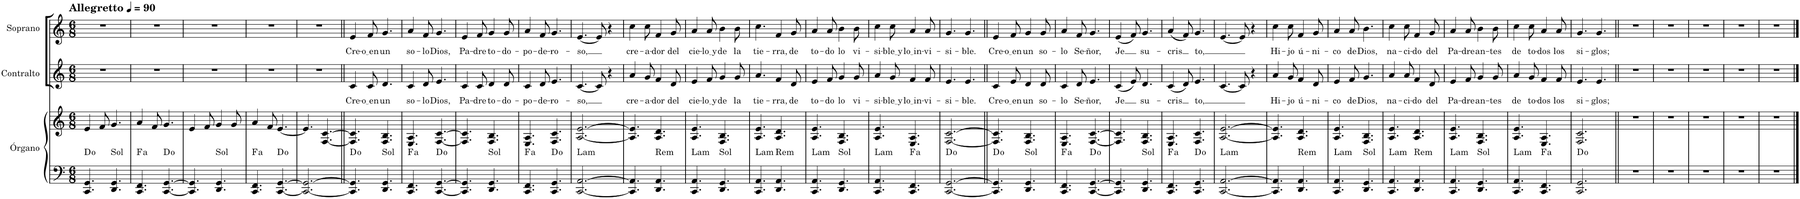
**kern	**kern	**harte	**kern	**text	**kern	**text
*part3	*part3	*part3	*part2	*part2	*part1	*part1
*staff4	*staff3	*	*staff2	*staff2	*staff1	*staff1
*I"Órgano	*	*	*I"Contralto	*	*I"Soprano	*
*	*	*	*I'C.	*	*I'S.	*
*clefF4	*clefG2	*	*clefG2	*	*clefG2	*
*k[]	*k[]	*	*k[]	*	*k[]	*
*M6/8	*M6/8	*	*M6/8	*	*M6/8	*
*MM90	*MM90	*	*MM90	*	*MM90	*
=1	=1	=1	=1	=1	=1	=1
!	!	!	!	!	!LO:TX:a:B:t=Allegretto	!
4.CC/ 4.GG/	4e/	D:dim	2.r	.	2.r	.
.	8f/	.	.	.	.	.
!	!	!LO:H:kt=Sol	!	!	!	!
4.DD/ 4.GG/	4.g/	N	.	.	.	.
=2	=2	=2	=2	=2	=2	=2
!	!	!LO:H:kt=a	!	!	!	!
4.CC/ 4.FF/	4a/	.	2.r	.	2.r	.
.	8f/	.	.	.	.	.
[4.CC/ [4.GG/	4.g/	D:dim	.	.	.	.
=3	=3	=3	=3	=3	=3	=3
4.CC/] 4.GG/]	4e/	.	2.r	.	2.r	.
.	8f/	.	.	.	.	.
!	!	!LO:H:kt=Sol	!	!	!	!
4.DD/ 4.GG/	4g/	N	.	.	.	.
.	8g/	.	.	.	.	.
=4	=4	=4	=4	=4	=4	=4
!	!	!LO:H:kt=a	!	!	!	!
4.CC/ 4.FF/	4a/	.	2.r	.	2.r	.
.	8f/	.	.	.	.	.
[4.CC/ [4.GG/	[4.e/	D:dim	.	.	.	.
=5	=5	=5	=5	=5	=5	=5
2.CC/_ 2.GG/_	4.e/]	.	2.r	.	2.r	.
.	[4.F/ [4.c/	.	.	.	.	.
=6||	=6||	=6||	=6||	=6||	=6||	=6||
!	!	!	!	!LO:LY:b	!	!LO:LY:b
4.CC/] 4.GG/]	4.F/] 4.c/]	D:dim	4c/	Cre-	4e/	Cre-
!	!	!	!	!LO:LY:b	!	!LO:LY:b
.	.	.	8c/	o en	8f/	o en
!	!	!LO:H:kt=Sol	!	!LO:LY:b	!	!LO:LY:b
4.DD/ 4.GG/	4.F/ 4.B/	N	4.d/	un	4.g/	un
=7	=7	=7	=7	=7	=7	=7
!	!	!LO:H:kt=a	!	!LO:LY:b	!	!LO:LY:b
4.CC/ 4.FF/	4.E/ 4.A/	.	4c/	so-	4a/	so-
!	!	!	!	!LO:LY:b	!	!LO:LY:b
.	.	.	8d/	-lo	8f/	-lo
!	!	!	!	!LO:LY:b	!	!LO:LY:b
[4.CC/ [4.GG/	[4.F/ [4.c/	D:dim	4.e/	Dios,	4.g/	Dios,
=8	=8	=8	=8	=8	=8	=8
!	!	!	!	!LO:LY:b	!	!LO:LY:b
4.CC/] 4.GG/]	4.F/] 4.c/]	.	4c/	Pa-	4e/	Pa-
!	!	!	!	!LO:LY:b	!	!LO:LY:b
.	.	.	8c/	-dre	8f/	-dre
!	!	!LO:H:kt=Sol	!	!LO:LY:b	!	!LO:LY:b
4.DD/ 4.GG/	4.F/ 4.B/	N	4d/	to-	4g/	to-
!	!	!	!	!LO:LY:b	!	!LO:LY:b
.	.	.	8d/	-do-	8g/	-do-
=9	=9	=9	=9	=9	=9	=9
!	!	!LO:H:kt=a	!	!LO:LY:b	!	!LO:LY:b
4.CC/ 4.FF/	4.E/ 4.A/	.	4c/	-po-	4a/	-po-
!	!	!	!	!LO:LY:b	!	!LO:LY:b
.	.	.	8d/	-de-	8f/	-de-
!	!	!	!	!LO:LY:b	!	!LO:LY:b
4.CC/ 4.GG/	4.F/ 4.c/	D:dim	4.e/	-ro-	4.g/	-ro-
=10	=10	=10	=10	=10	=10	=10
!	!	!LO:H:kt=Lam	!	!LO:LY:b	!	!LO:LY:b
[2.CC/ [2.AAn/	[2.A/ [2.e/	N	[4.c/	-so,	[4.e/	-so,
.	.	.	8c/]	.	8e/]	.
.	.	.	4r	.	4r	.
=11	=11	=11	=11	=11	=11	=11
!	!	!	!	!LO:LY:b	!	!LO:LY:b
4.CC/] 4.AA/]	4.A/] 4.e/]	.	4a/	cre-	4cc\	cre-
!	!	!	!	!LO:LY:b	!	!LO:LY:b
.	.	.	8g/	-a-	8cc\	-a-
!	!	!LO:H:kt=Rem	!	!LO:LY:b	!	!LO:LY:b
4.DD/ 4.AA/	4.A/ 4.d/	N	4f/	-dor	4f/	-dor
!	!	!	!	!LO:LY:b	!	!LO:LY:b
.	.	.	8d/	del	8g/	del
=12	=12	=12	=12	=12	=12	=12
!	!	!LO:H:kt=Lam	!	!LO:LY:b	!	!LO:LY:b
4.CC/ 4.AA/	4.A/ 4.e/	N	4e/	cie-	4a/	cie-
!	!	!	!	!LO:LY:b	!	!LO:LY:b
.	.	.	8f/	lo y	8a/	lo y
!	!	!LO:H:kt=Sol	!	!LO:LY:b	!	!LO:LY:b
4.DD/ 4.GG/	4.F/ 4.B/	N	4g/	de	4b\	de
!	!	!	!	!LO:LY:b	!	!LO:LY:b
.	.	.	8g/	la	8b\	la
=13	=13	=13	=13	=13	=13	=13
!	!	!LO:H:kt=Lam	!	!LO:LY:b	!	!LO:LY:b
4.CC/ 4.AA/	4.A/ 4.e/	N	4.a/	tie-	4.cc\	tie-
!	!	!LO:H:kt=Rem	!	!LO:LY:b	!	!LO:LY:b
4.DD/ 4.AA/	4.A/ 4.d/	N	4f/	-rra,	4f/	-rra,
!	!	!	!	!LO:LY:b	!	!LO:LY:b
.	.	.	8d/	de	8g/	de
=14	=14	=14	=14	=14	=14	=14
!	!	!LO:H:kt=Lam	!	!LO:LY:b	!	!LO:LY:b
4.CC/ 4.AA/	4.A/ 4.e/	N	4e/	to-	4a/	to-
!	!	!	!	!LO:LY:b	!	!LO:LY:b
.	.	.	8f/	-do	8a/	-do
!	!	!LO:H:kt=Sol	!	!LO:LY:b	!	!LO:LY:b
4.DD/ 4.GG/	4.F/ 4.B/	N	4g/	lo	4b\	lo
!	!	!	!	!LO:LY:b	!	!LO:LY:b
.	.	.	8g/	vi-	8b\	vi-
=15	=15	=15	=15	=15	=15	=15
!	!	!LO:H:kt=Lam	!	!LO:LY:b	!	!LO:LY:b
4.CC/ 4.AA/	4.A/ 4.e/	N	4a/	-si-	4cc\	-si-
!	!	!	!	!LO:LY:b	!	!LO:LY:b
.	.	.	8g/	ble y	8cc\	ble y
!	!	!LO:H:kt=a	!	!LO:LY:b	!	!LO:LY:b
4.CC/ 4.FF/	4.E/ 4.A/	.	4f/	lo in	4a/	lo in
!	!	!	!	!LO:LY:b	!	!LO:LY:b
.	.	.	8f/	-vi-	8a/	-vi-
=16	=16	=16	=16	=16	=16	=16
!	!	!	!	!LO:LY:b	!	!LO:LY:b
[2.CC/ [2.GG/	[2.F/ [2.c/	D:dim	4.e/	-si-	4.g/	-si-
!	!	!	!	!LO:LY:b	!	!LO:LY:b
.	.	.	4.e/	-ble.	4.g/	-ble.
=17||	=17||	=17||	=17||	=17||	=17||	=17||
!	!	!	!	!LO:LY:b	!	!LO:LY:b
4.CC/] 4.GG/]	4.F/] 4.c/]	D:dim	4c/	Cre-	4e/	Cre-
!	!	!	!	!LO:LY:b	!	!LO:LY:b
.	.	.	8e/	o en	8f/	o en
!	!	!LO:H:kt=Sol	!	!LO:LY:b	!	!LO:LY:b
4.DD/ 4.GG/	4.F/ 4.B/	N	4d/	un	4g/	un
!	!	!	!	!LO:LY:b	!	!LO:LY:b
.	.	.	8d/	so-	8g/	so-
=18	=18	=18	=18	=18	=18	=18
!	!	!LO:H:kt=a	!	!LO:LY:b	!	!LO:LY:b
4.CC/ 4.FF/	4.E/ 4.A/	.	4c/	-lo	4a/	-lo
!	!	!	!	!LO:LY:b	!	!LO:LY:b
.	.	.	8d/	Se-	8f/	Se-
!	!	!	!	!LO:LY:b	!	!LO:LY:b
[4.CC/ [4.GG/	[4.F/ [4.c/	D:dim	4.e/	-ñor,	4.g/	-ñor,
=19	=19	=19	=19	=19	=19	=19
!	!	!	!	!LO:LY:b	!	!LO:LY:b
4.CC/] 4.GG/]	4.F/] 4.c/]	.	(4c/	-Je	(4e/	-Je
.	.	.	8e/)	.	8f/)	.
!	!	!LO:H:kt=Sol	!	!LO:LY:b	!	!LO:LY:b
4.DD/ 4.GG/	4.F/ 4.B/	N	4.d/	su-	4.g/	su-
=20	=20	=20	=20	=20	=20	=20
!	!	!LO:H:kt=a	!	!LO:LY:b	!	!LO:LY:b
4.CC/ 4.FF/	4.E/ 4.A/	.	(4c/	-cris	(4a/	-cris
.	.	.	8d/)	.	8f/)	.
!	!	!	!	!LO:LY:b	!	!LO:LY:b
4.CC/ 4.GG/	4.F/ 4.c/	D:dim	4.e/	-to,	4.g/	-to,
=21	=21	=21	=21	=21	=21	=21
!	!	!LO:H:kt=Lam	!	!	!	!
[2.CC/ [2.AAn/	[2.A/ [2.e/	N	[4.c/	.	[4.e/	.
.	.	.	8c/]	.	8e/]	.
.	.	.	4r	.	4r	.
=22	=22	=22	=22	=22	=22	=22
!	!	!	!	!LO:LY:b	!	!LO:LY:b
4.CC/] 4.AA/]	4.A/] 4.e/]	.	4a/	Hi-	4cc\	Hi-
!	!	!	!	!LO:LY:b	!	!LO:LY:b
.	.	.	8g/	-jo	8cc\	-jo
!	!	!LO:H:kt=Rem	!	!LO:LY:b	!	!LO:LY:b
4.DD/ 4.AA/	4.A/ 4.d/	N	4f/	ú-	4f/	ú-
!	!	!	!	!LO:LY:b	!	!LO:LY:b
.	.	.	8d/	-ni-	8g/	-ni-
=23	=23	=23	=23	=23	=23	=23
!	!	!LO:H:kt=Lam	!	!LO:LY:b	!	!LO:LY:b
4.CC/ 4.AA/	4.A/ 4.e/	N	4e/	-co	4a/	-co
!	!	!	!	!LO:LY:b	!	!LO:LY:b
.	.	.	8f/	de	8a/	de
!	!	!LO:H:kt=Sol	!	!LO:LY:b	!	!LO:LY:b
4.DD/ 4.GG/	4.F/ 4.B/	N	4.g/	Dios,	4.b\	Dios,
=24	=24	=24	=24	=24	=24	=24
!	!	!LO:H:kt=Lam	!	!LO:LY:b	!	!LO:LY:b
4.CC/ 4.AA/	4.A/ 4.e/	N	4a/	na-	4cc\	na-
!	!	!	!	!LO:LY:b	!	!LO:LY:b
.	.	.	8a/	-ci-	8cc\	-ci-
!	!	!LO:H:kt=Rem	!	!LO:LY:b	!	!LO:LY:b
4.DD/ 4.AA/	4.A/ 4.d/	N	4f/	-do	4f/	-do
!	!	!	!	!LO:LY:b	!	!LO:LY:b
.	.	.	8d/	del	8g/	del
=25	=25	=25	=25	=25	=25	=25
!	!	!LO:H:kt=Lam	!	!LO:LY:b	!	!LO:LY:b
4.CC/ 4.AA/	4.A/ 4.e/	N	4e/	Pa-	4a/	Pa-
!	!	!	!	!LO:LY:b	!	!LO:LY:b
.	.	.	8f/	-dre	8a/	-dre
!	!	!LO:H:kt=Sol	!	!LO:LY:b	!	!LO:LY:b
4.DD/ 4.GG/	4.F/ 4.B/	N	4g/	an-	4b\	an-
!	!	!	!	!LO:LY:b	!	!LO:LY:b
.	.	.	8g/	-tes	8b\	-tes
=26	=26	=26	=26	=26	=26	=26
!	!	!LO:H:kt=Lam	!	!LO:LY:b	!	!LO:LY:b
4.CC/ 4.AA/	4.A/ 4.e/	N	4a/	de	4cc\	de
!	!	!	!	!LO:LY:b	!	!LO:LY:b
.	.	.	8g/	to-	8cc\	to-
!	!	!LO:H:kt=a	!	!LO:LY:b	!	!LO:LY:b
4.CC/ 4.FF/	4.E/ 4.A/	.	4f/	-dos	4a/	-dos
!	!	!	!	!LO:LY:b	!	!LO:LY:b
.	.	.	8f/	los	8a/	los
=27	=27	=27	=27	=27	=27	=27
!	!	!	!	!LO:LY:b	!	!LO:LY:b
2.CC/ 2.GG/	2.F/ 2.c/	D:dim	4.e/	si-	4.g/	si-
!	!	!	!	!LO:LY:b	!	!LO:LY:b
.	.	.	4.e/	-glos;	4.g/	-glos;
=28||	=28||	=28||	=28||	=28||	=28||	=28||
2.r	2.r	.	2.r	.	2.r	.
=29	=29	=29	=29	=29	=29	=29
2.r	2.r	.	2.r	.	2.r	.
=30	=30	=30	=30	=30	=30	=30
2.r	2.r	.	2.r	.	2.r	.
=31	=31	=31	=31	=31	=31	=31
2.r	2.r	.	2.r	.	2.r	.
=32	=32	=32	=32	=32	=32	=32
2.r	2.r	.	2.r	.	2.r	.
==	==	==	==	==	==	==
*-	*-	*-	*-	*-	*-	*-
